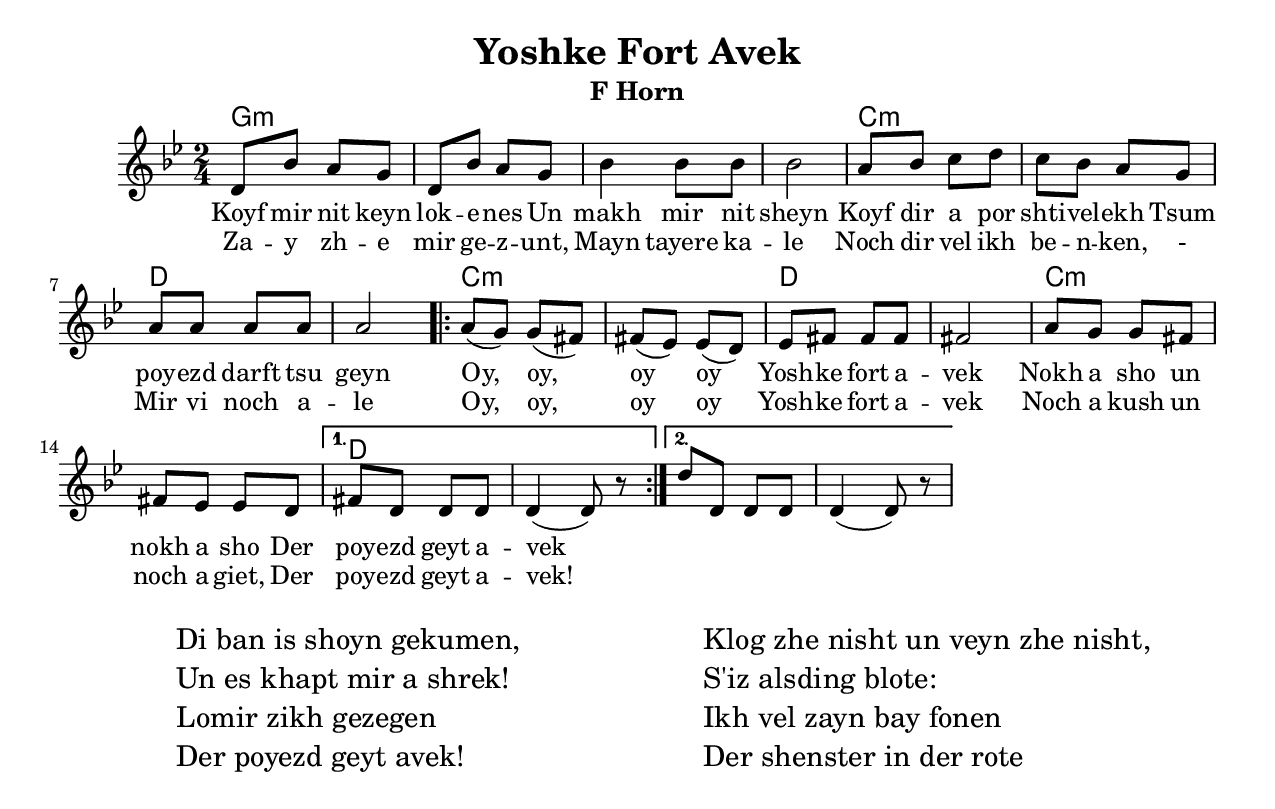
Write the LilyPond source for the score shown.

\version "2.18.0"
\include "english.ly"
\pointAndClickOff
\paper{
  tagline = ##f
  print-all-headers = ##t
  #(set-paper-size "letter")
}
date = #(strftime "%d-%m-%Y" (localtime (current-time)))

%\markup{ \italic{ " Updated " \date  }  }

%\markup{ Got something to say? }

global = {
  \clef treble
  \key a \minor
  \time 2/4
  \set Score.markFormatter = #format-mark-box-alphabet
}

%#################################### Melody ########################
melody = \transpose e d \relative c' {
  \global
  %\partial 16*3 a16 d f   %lead in notes
  e8 c' b a
  e8 c' b a
  c4 c8 c
  c2

  b8 c d e
  d8 c b a
  b8 b b b
  b2

  \repeat volta 2 {
    b8(a) a (gs)
    gs8(f) f(e)
    f8 gs gs gs
    gs2
    b8 a a gs
    gs8 f f e
  }
  \alternative {
    {
      gs8 e e e
      e4(e8) r
    }
    {
      e'8 e,e e
      e4 (e8)r
    }
  }



}
%################################# Lyrics #####################
\addlyrics{

  Koyf mir nit keyn lok -- e -- nes
  Un makh mir nit sheyn
  Koyf dir a por shti -- vel -- ekh
  Tsum poy -- ezd darft tsu geyn

  Oy, oy, oy oy
  Yosh  -- ke fort a  -- vek
  Nokh a sho un nokh a sho
  Der poy -- ezd geyt a -- vek
}
\addlyrics {
  Za -- y zh -- e mir ge -- z -- unt,
  Mayn tayere ka -- le
  Noch dir vel ikh be -- n -- ken,
  - Mir vi noch  2 a -- le

  Oy, oy, oy oy
  Yosh  -- ke fort a  -- vek
  Noch a kush un noch a giet,
  Der poy -- ezd geyt a -- vek!

}





%################################# Chords #######################
harmonies = \transpose e d \chordmode {
  a2*4:m
  d2*2:m
  e2*2
  %b
  d2*2:m
  e2*2
  d2*2:m
  e1*4
}

\score {
  <<
    \new ChordNames {
      \set chordChanges = ##f
      #(set-paper-size "letter")
      #(set-paper-size "letter")
      \harmonies
    }
    \new Staff
    \melody
  >>
  \header{
    title= "Yoshke Fort Avek"
    subtitle=""
    composer= ""
    instrument = "F Horn"
    arranger= ""
  }
  \layout{indent = 1.0\cm}
  \midi {
    \tempo 4 = 120

    % \midi { }
  }
}

% more verses:
%\markup{}
\markup {
  \fontsize #2
  \fill-line {
    \hspace #0.1 % distance from left margin
    \column {
      \line {
        ""
        \column {
          "\n"
          "Di ban is shoyn gekumen,"
          "Un es khapt mir a shrek!"
          "Lomir zikh gezegen"
          "Der poyezd geyt avek!"

        }
      }
      \hspace #0.2 % vertical distance between verses
      \line {
        ""
        \column {
          ""
        }
      }
    }
    \hspace #0.1  % horiz. distance between columns
    \column {
      \line {
        ""
        \column {
          "\n"
          "Klog zhe nisht un veyn zhe nisht,"
          "S'iz alsding blote:"
          "Ikh vel zayn bay fonen"
          "Der shenster in der rote"
        }
      }
      \hspace #0.2 % distance between verses
      \line {
        ""
        \column {
          ""
        }
      }
    }
    \hspace #0.1 % distance to right margin
  }
}
